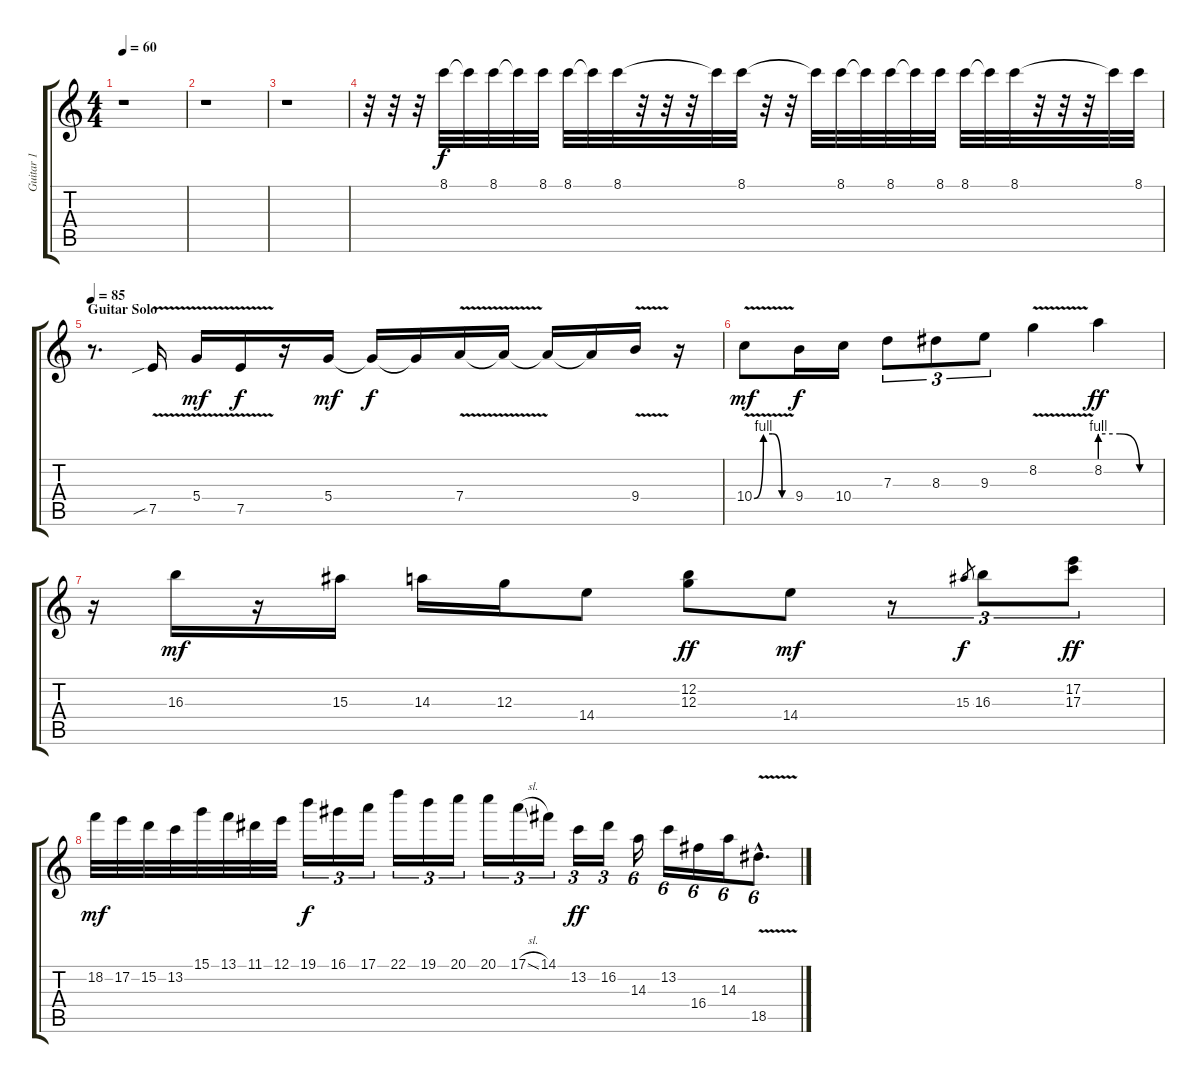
\track ("Guitar 1" "Guitar 1") {instrument overdrivenguitar}
\staff {score tabs}
\tuning (E4 B3 G3 D3 A2 E2) {hide}
\ts (4 4)
\tempo 60
\clef g2
\ks c
r.1{dy f} |
r.1 |
r.1 |
r.32 r.32 r.32 8.1.32 8.1{t}.32 8.1.32 8.1{t}.32 8.1.32 8.1.32 8.1{t}.32 8.1.32 r.32 r.32 r.32 8.1{t}.32 8.1.32 r.32 r.32 8.1{t}.32 8.1.32 8.1{t}.32 8.1.32 8.1{t}.32 8.1.32 8.1.32 8.1{t}.32 8.1.32 r.32 r.32 r.32 8.1{t}.32 8.1.32 |
\section ("" "Guitar Solo")
\tempo 85
r.8{d volume 12} 7.5{v sib}.16 5.4{v}.16{dy mf} 7.5{v}.16{dy f} r.16 5.4.16{dy mf} 5.4{t}.16{dy f} 5.4{t}.16 7.4{v}.16 7.4{t}.16 7.4{t}.16 7.4{t}.16 9.4{v}.16 r.16 |
10.4{be (custom 0 0 15 4 30 4 45 0 60 0) v}.8{dy mf} 9.4.16{dy f} 10.4.16 7.3.8{tu (3 2)} 8.3.8{tu (3 2)} 9.3.8{tu (3 2)} 8.2{v}.4 8.2{be (custom 0 4 20 4 40 0 60 0)}.4{dy ff} |
r.16 16.3.16{dy mf} r.16 15.3.16 14.3.16 12.3.16 14.4.8 (12.2 12.3).8{dy ff} 14.4.8{dy mf} r.8{tu (3 2)} 15.3.8{gr dy f} 16.3.8{tu (3 2)} (17.2 17.3).8{tu (3 2) dy ff} |
18.2.32{dy mf} 17.2.32 15.2.32 13.2.32 15.1.32 13.1.32 11.1.32 12.1.32 19.1.16{tu (3 2) dy f} 16.1.16{tu (3 2)} 17.1.16{tu (3 2)} 22.1.16{tu (3 2)} 19.1.16{tu (3 2)} 20.1.16{tu (3 2)} 20.1.16{tu (3 2)} 17.1{sl}.16{tu (3 2)} 14.1.16{tu (3 2)} 13.2.16{tu (3 2) dy ff} 16.2.16{tu (3 2)} 14.3.16{tu (6 4)} 13.2.16{tu (6 4)} 16.4.16{tu (6 4)} 14.3.16{tu (6 4)} 18.5{v hac}.8{d tu (6 4)}
